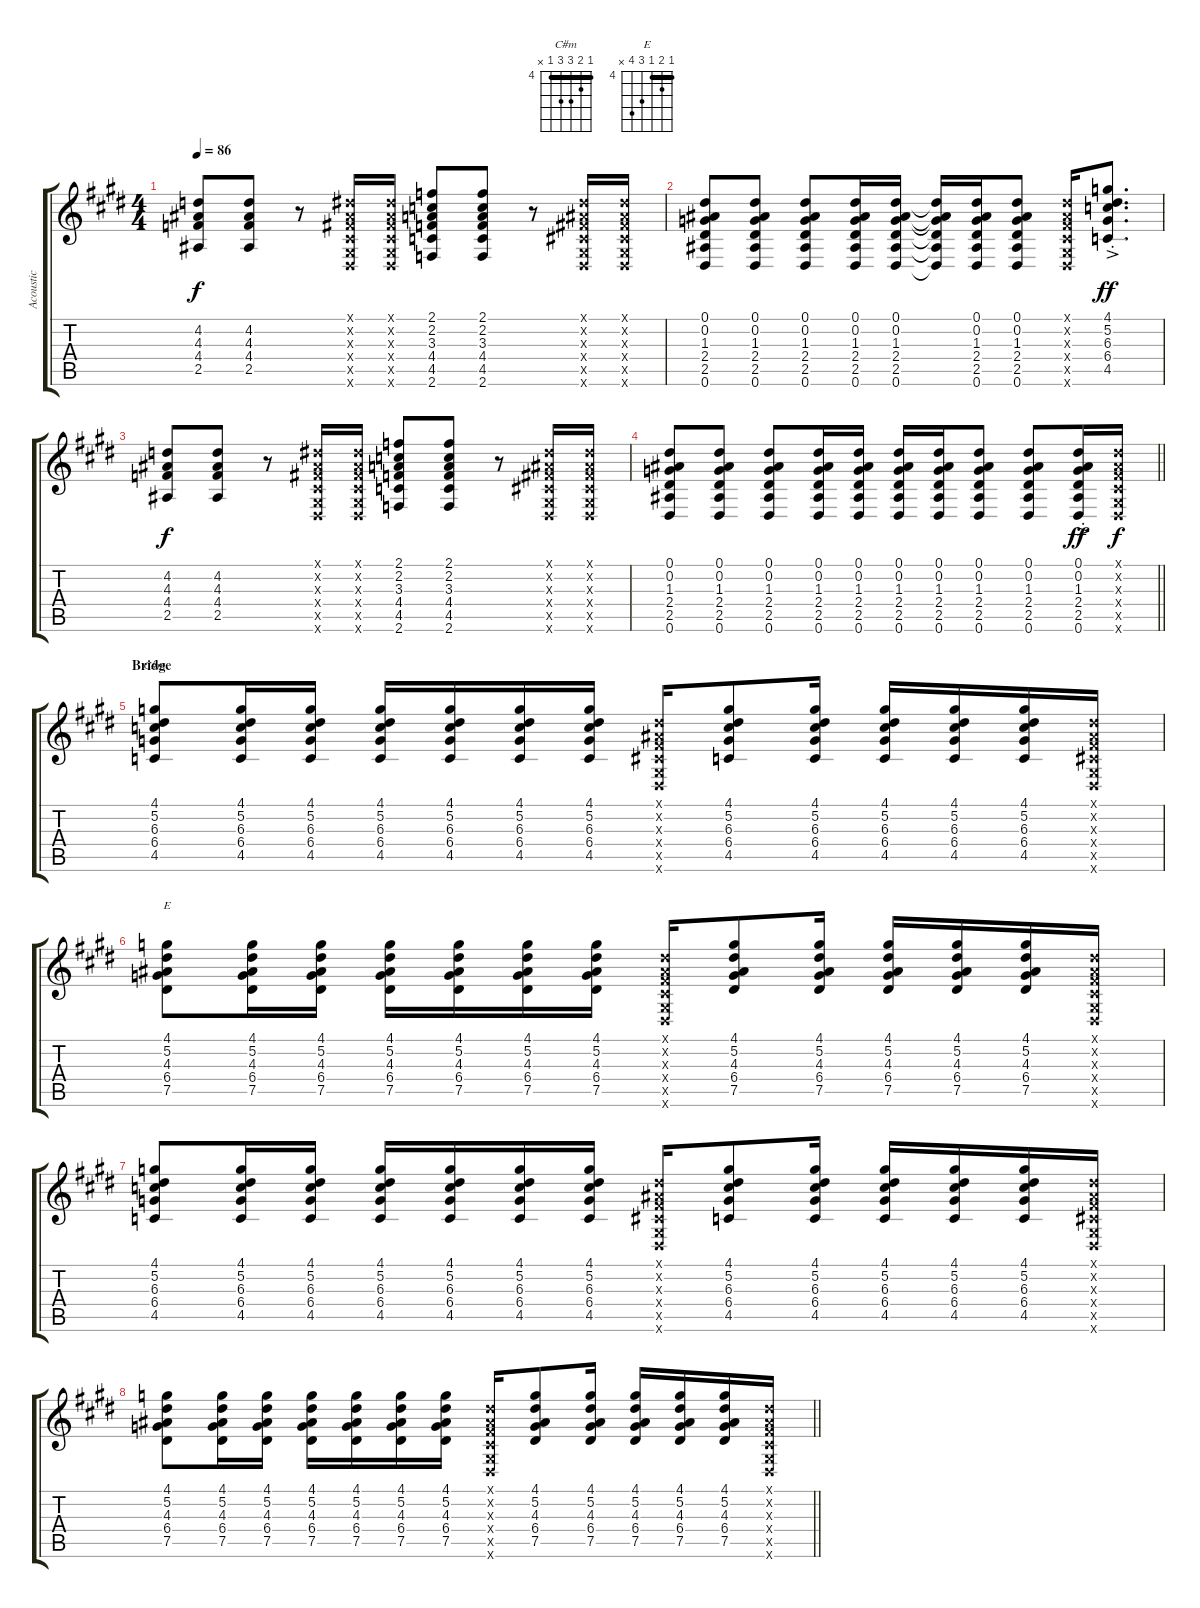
\track ("Acoustic" "Acoustic") {instrument acousticguitarsteel}
\staff {score tabs}
\tuning (Eb4 Bb3 Gb3 Db3 Ab2 Eb2) {hide}
\chord ("C#m" 4 5 6 6 4 x) {firstfret 4 barre 4}
\chord ("E" 4 5 4 6 7 x) {firstfret 4 barre 4}
\ts (4 4)
\tempo 86
\clef g2
\ks e
(4.2 4.3 4.4 2.5).8{dy f} (4.2 4.3 4.4 2.5).8 r.8 (0.1{x} 0.2{x} 0.3{x} 0.4{x} 0.5{x} 0.6{x}).16 (0.1{x} 0.2{x} 0.3{x} 0.4{x} 0.5{x} 0.6{x}).16 (2.1 2.2 3.3 4.4 4.5 2.6).8 (2.1 2.2 3.3 4.4 4.5 2.6).8 r.8 (0.1{x} 0.2{x} 0.3{x} 0.4{x} 0.5{x} 0.6{x}).16 (0.1{x} 0.2{x} 0.3{x} 0.4{x} 0.5{x} 0.6{x}).16 |
(0.1 0.2 1.3 2.4 2.5 0.6).8 (0.1 0.2 1.3 2.4 2.5 0.6).8 (0.1 0.2 1.3 2.4 2.5 0.6).8 (0.1 0.2 1.3 2.4 2.5 0.6).16 (0.1 0.2 1.3 2.4 2.5 0.6).16 (0.1{t} 0.2{t} 1.3{t} 2.4{t} 2.5{t} 0.6{t}).16 (0.1 0.2 1.3 2.4 2.5 0.6).16 (0.1 0.2 1.3 2.4 2.5 0.6).8 (0.1{x} 0.2{x} 0.3{x} 0.4{x} 0.5{x} 0.6{x}).16 (4.1 5.2 6.3 6.4 4.5{ac st}).8{d dy ff} |
(4.2 4.3 4.4 2.5).8{dy f} (4.2 4.3 4.4 2.5).8 r.8 (0.1{x} 0.2{x} 0.3{x} 0.4{x} 0.5{x} 0.6{x}).16 (0.1{x} 0.2{x} 0.3{x} 0.4{x} 0.5{x} 0.6{x}).16 (2.1 2.2 3.3 4.4 4.5 2.6).8 (2.1 2.2 3.3 4.4 4.5 2.6).8 r.8 (0.1{x} 0.2{x} 0.3{x} 0.4{x} 0.5{x} 0.6{x}).16 (0.1{x} 0.2{x} 0.3{x} 0.4{x} 0.5{x} 0.6{x}).16 |
\barLineRight lightlight
(0.1 0.2 1.3 2.4 2.5 0.6).8 (0.1 0.2 1.3 2.4 2.5 0.6).8 (0.1 0.2 1.3 2.4 2.5 0.6).8 (0.1 0.2 1.3 2.4 2.5 0.6).16 (0.1 0.2 1.3 2.4 2.5 0.6).16 (0.1 0.2 1.3 2.4 2.5 0.6).16 (0.1 0.2 1.3 2.4 2.5 0.6).16 (0.1 0.2 1.3 2.4 2.5 0.6).8 (0.1 0.2 1.3 2.4 2.5 0.6).8 (0.1 0.2 1.3 2.4 2.5{ac st} 0.6).16{dy ff} (0.1{x} 0.2{x} 0.3{x} 0.4{x} 0.5{x} 0.6{x}).16{dy f} |
\section ("" "Bridge")
(4.1 5.2 6.3 6.4 4.5).8{ch "C#m"} (4.1 5.2 6.3 6.4 4.5).16 (4.1 5.2 6.3 6.4 4.5).16 (4.1 5.2 6.3 6.4 4.5).16 (4.1 5.2 6.3 6.4 4.5).16 (4.1 5.2 6.3 6.4 4.5).16 (4.1 5.2 6.3 6.4 4.5).16 (0.1{x} 0.2{x} 0.3{x} 0.4{x} 0.5{x} 0.6{x}).16 (4.1 5.2 6.3 6.4 4.5).8 (4.1 5.2 6.3 6.4 4.5).16 (4.1 5.2 6.3 6.4 4.5).16 (4.1 5.2 6.3 6.4 4.5).16 (4.1 5.2 6.3 6.4 4.5).16 (0.1{x} 0.2{x} 0.3{x} 0.4{x} 0.5{x} 0.6{x}).16 |
(4.1 5.2 4.3 6.4 7.5).8{ch "E"} (4.1 5.2 4.3 6.4 7.5).16 (4.1 5.2 4.3 6.4 7.5).16 (4.1 5.2 4.3 6.4 7.5).16 (4.1 5.2 4.3 6.4 7.5).16 (4.1 5.2 4.3 6.4 7.5).16 (4.1 5.2 4.3 6.4 7.5).16 (0.1{x} 0.2{x} 0.3{x} 0.4{x} 0.5{x} 0.6{x}).16 (4.1 5.2 4.3 6.4 7.5).8 (4.1 5.2 4.3 6.4 7.5).16 (4.1 5.2 4.3 6.4 7.5).16 (4.1 5.2 4.3 6.4 7.5).16 (4.1 5.2 4.3 6.4 7.5).16 (0.1{x} 0.2{x} 0.3{x} 0.4{x} 0.5{x} 0.6{x}).16 |
(4.1 5.2 6.3 6.4 4.5).8 (4.1 5.2 6.3 6.4 4.5).16 (4.1 5.2 6.3 6.4 4.5).16 (4.1 5.2 6.3 6.4 4.5).16 (4.1 5.2 6.3 6.4 4.5).16 (4.1 5.2 6.3 6.4 4.5).16 (4.1 5.2 6.3 6.4 4.5).16 (0.1{x} 0.2{x} 0.3{x} 0.4{x} 0.5{x} 0.6{x}).16 (4.1 5.2 6.3 6.4 4.5).8 (4.1 5.2 6.3 6.4 4.5).16 (4.1 5.2 6.3 6.4 4.5).16 (4.1 5.2 6.3 6.4 4.5).16 (4.1 5.2 6.3 6.4 4.5).16 (0.1{x} 0.2{x} 0.3{x} 0.4{x} 0.5{x} 0.6{x}).16 |
\barLineRight lightlight
(4.1 5.2 4.3 6.4 7.5).8 (4.1 5.2 4.3 6.4 7.5).16 (4.1 5.2 4.3 6.4 7.5).16 (4.1 5.2 4.3 6.4 7.5).16 (4.1 5.2 4.3 6.4 7.5).16 (4.1 5.2 4.3 6.4 7.5).16 (4.1 5.2 4.3 6.4 7.5).16 (0.1{x} 0.2{x} 0.3{x} 0.4{x} 0.5{x} 0.6{x}).16 (4.1 5.2 4.3 6.4 7.5).8 (4.1 5.2 4.3 6.4 7.5).16 (4.1 5.2 4.3 6.4 7.5).16 (4.1 5.2 4.3 6.4 7.5).16 (4.1 5.2 4.3 6.4 7.5).16 (0.1{x} 0.2{x} 0.3{x} 0.4{x} 0.5{x} 0.6{x}).16
